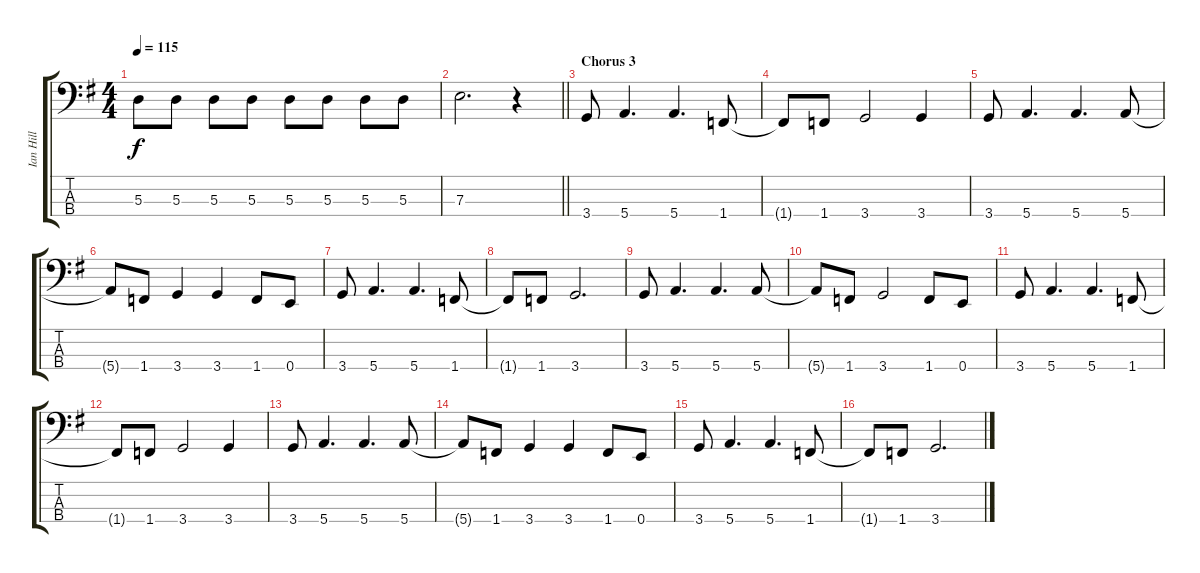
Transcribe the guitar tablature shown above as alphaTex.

\track ("Ian Hill" "Ian Hill") {instrument electricbassfinger}
\staff {score tabs}
\tuning (G2 D2 A1 E1) {hide}
\ts (4 4)
\tempo 115
\clef f4
\ks eminor
5.3.8{dy f} 5.3.8 5.3.8 5.3.8 5.3.8 5.3.8 5.3.8 5.3.8 |
\barLineRight lightlight
7.3.2{d} r.4 |
\section ("" "Chorus 3")
3.4.8 5.4.4{d} 5.4.4{d} 1.4.8 |
1.4{t}.8 1.4.8 3.4.2 3.4.4 |
3.4.8 5.4.4{d} 5.4.4{d} 5.4.8 |
5.4{t}.8 1.4.8 3.4.4 3.4.4 1.4.8 0.4.8 |
3.4.8 5.4.4{d} 5.4.4{d} 1.4.8 |
1.4{t}.8 1.4.8 3.4.2{d} |
3.4.8 5.4.4{d} 5.4.4{d} 5.4.8 |
5.4{t}.8 1.4.8 3.4.2 1.4.8 0.4.8 |
3.4.8 5.4.4{d} 5.4.4{d} 1.4.8 |
1.4{t}.8 1.4.8 3.4.2 3.4.4 |
3.4.8 5.4.4{d} 5.4.4{d} 5.4.8 |
5.4{t}.8 1.4.8 3.4.4 3.4.4 1.4.8 0.4.8 |
3.4.8 5.4.4{d} 5.4.4{d} 1.4.8 |
1.4{t}.8 1.4.8 3.4.2{d}
